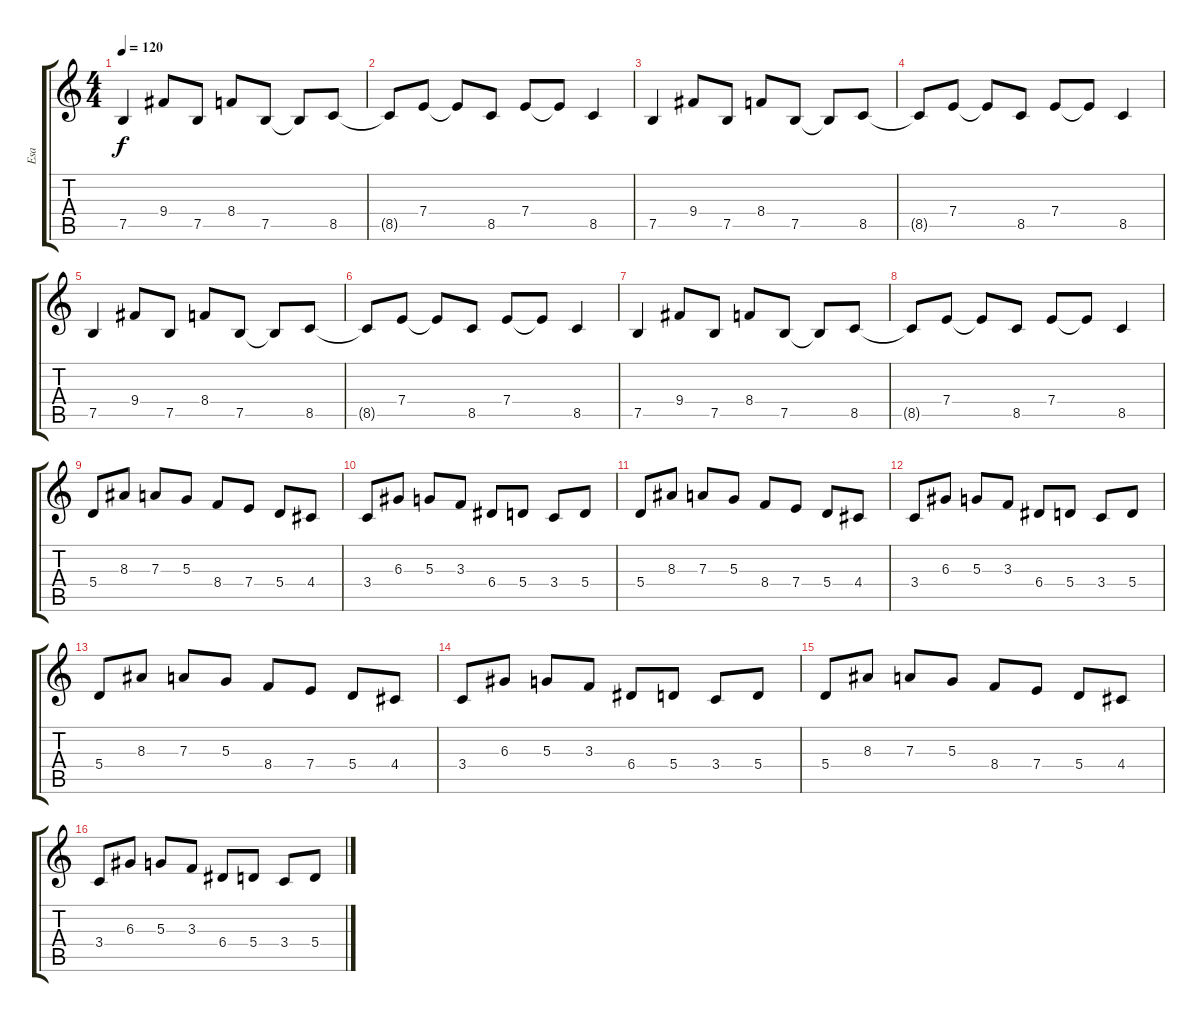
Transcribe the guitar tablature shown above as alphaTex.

\track ("Esa " "Esa ") {instrument distortionguitar}
\staff {score tabs}
\tuning (B3 Gb3 D3 A2 E2 B1) {hide}
\ts (4 4)
\tempo 120
\clef g2
\ks c
7.5.4{dy f} 9.4.8 7.5.8 8.4.8 7.5.8 7.5{t}.8 8.5.8 |
8.5{t}.8 7.4.8 7.4{t}.8 8.5.8 7.4.8 7.4{t}.8 8.5.4 |
7.5.4 9.4.8 7.5.8 8.4.8 7.5.8 7.5{t}.8 8.5.8 |
8.5{t}.8 7.4.8 7.4{t}.8 8.5.8 7.4.8 7.4{t}.8 8.5.4 |
7.5.4 9.4.8 7.5.8 8.4.8 7.5.8 7.5{t}.8 8.5.8 |
8.5{t}.8 7.4.8 7.4{t}.8 8.5.8 7.4.8 7.4{t}.8 8.5.4 |
7.5.4 9.4.8 7.5.8 8.4.8 7.5.8 7.5{t}.8 8.5.8 |
8.5{t}.8 7.4.8 7.4{t}.8 8.5.8 7.4.8 7.4{t}.8 8.5.4 |
5.4.8 8.3.8 7.3.8 5.3.8 8.4.8 7.4.8 5.4.8 4.4.8 |
3.4.8 6.3.8 5.3.8 3.3.8 6.4.8 5.4.8 3.4.8 5.4.8 |
5.4.8 8.3.8 7.3.8 5.3.8 8.4.8 7.4.8 5.4.8 4.4.8 |
3.4.8 6.3.8 5.3.8 3.3.8 6.4.8 5.4.8 3.4.8 5.4.8 |
5.4.8 8.3.8 7.3.8 5.3.8 8.4.8 7.4.8 5.4.8 4.4.8 |
3.4.8 6.3.8 5.3.8 3.3.8 6.4.8 5.4.8 3.4.8 5.4.8 |
5.4.8 8.3.8 7.3.8 5.3.8 8.4.8 7.4.8 5.4.8 4.4.8 |
3.4.8 6.3.8 5.3.8 3.3.8 6.4.8 5.4.8 3.4.8 5.4.8
